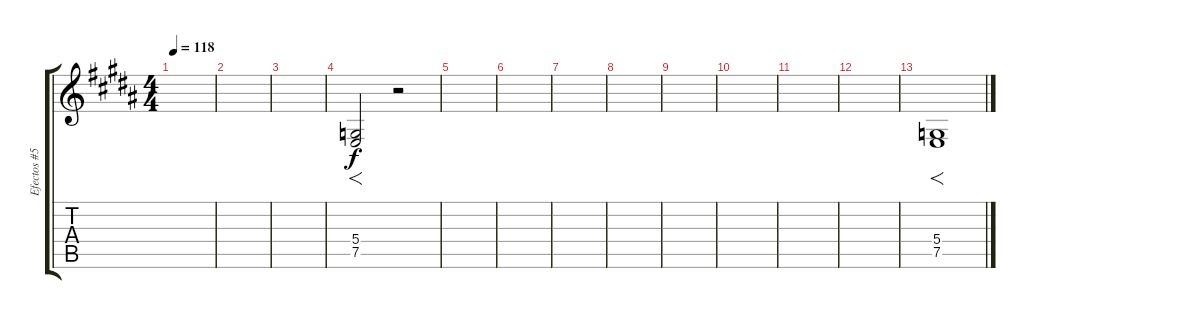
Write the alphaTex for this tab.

\track ("Efectos #5" "Efectos #5") {instrument reversecymbal}
\staff {score tabs}
\tuning (E4 B3 G3 D3 A2 E2) {hide}
\ts (4 4)
\tempo 118
\clef g2
\ks b
|
|
|
(5.4 7.5).2{f} r.2 |
|
|
|
|
|
|
|
|
(5.4 7.5).1{f}
